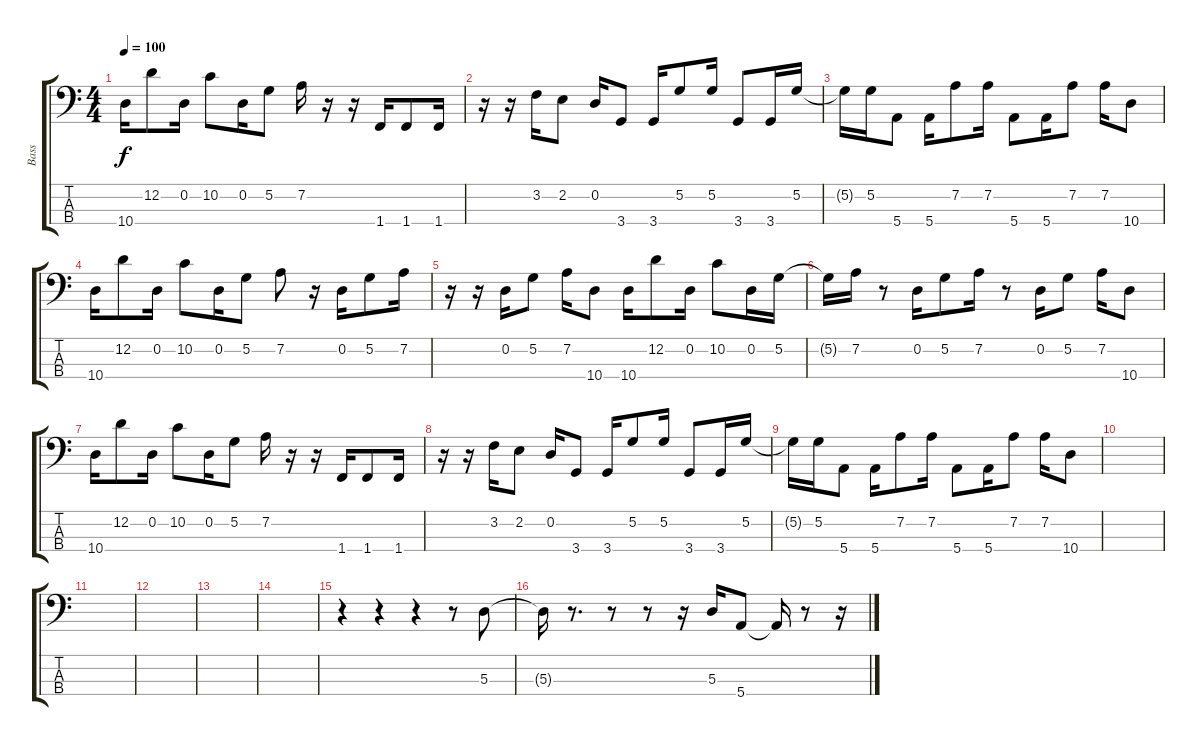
\track ("Bass" "Bass") {instrument acousticbass}
\staff {score tabs}
\tuning (G2 D2 A1 E1) {hide}
\ts (4 4)
\tempo 100
\clef f4
\ks c
10.4.16{dy f} 12.2.8 0.2.16 10.2.8 0.2.16 5.2.8 7.2.16 r.16 r.16 1.4.16 1.4.8 1.4.16 |
r.16 r.16 3.2.16 2.2.8 0.2.16 3.4.8 3.4.16 5.2.8 5.2.16 3.4.8 3.4.16 5.2.16 |
5.2{t}.16 5.2.16 5.4.8 5.4.16 7.2.8 7.2.16 5.4.8 5.4.16 7.2.8 7.2.16 10.4.8 |
10.4.16 12.2.8 0.2.16 10.2.8 0.2.16 5.2.8 7.2.8 r.16 0.2.16 5.2.8 7.2.16 |
r.16 r.16 0.2.16 5.2.8 7.2.16 10.4.8 10.4.16 12.2.8 0.2.16 10.2.8 0.2.16 5.2.16 |
5.2{t}.16 7.2.16 r.8 0.2.16 5.2.8 7.2.16 r.8 0.2.16 5.2.8 7.2.16 10.4.8 |
10.4.16 12.2.8 0.2.16 10.2.8 0.2.16 5.2.8 7.2.16 r.16 r.16 1.4.16 1.4.8 1.4.16 |
r.16 r.16 3.2.16 2.2.8 0.2.16 3.4.8 3.4.16 5.2.8 5.2.16 3.4.8 3.4.16 5.2.16 |
5.2{t}.16 5.2.16 5.4.8 5.4.16 7.2.8 7.2.16 5.4.8 5.4.16 7.2.8 7.2.16 10.4.8 |
|
|
|
|
|
r.4 r.4 r.4 r.8 5.3.8 |
5.3{t}.16 r.8{d} r.8 r.8 r.16 5.3.16 5.4.8 5.4{t}.16 r.8 r.16
